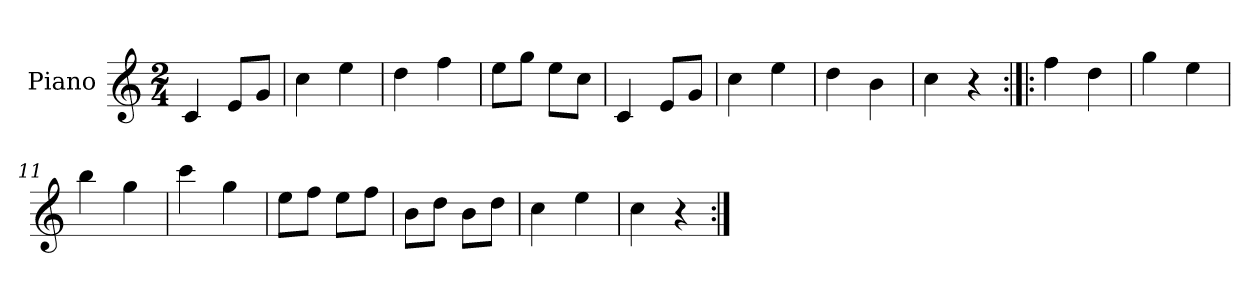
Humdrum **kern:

**kern
*part1
*staff1
*I"Piano
*I'Pno.
*clefG2
*k[]
*M2/4
=1
4c/
8e/L
8g/J
=2
4cc\
4ee\
=3
4dd\
4ff\
=4
8ee\L
8gg\J
8ee\L
8cc\J
=5
4c/
8e/L
8g/J
=6
4cc\
4ee\
=7
4dd\
4b\
=8
4cc\
4r
=9:|!|:
4ff\
4dd\
=10
4gg\
4ee\
=11
4bb\
4gg\
=12
4ccc\
4gg\
=13
8ee\L
8ff\J
8ee\L
8ff\J
=14
8b\L
8dd\J
8b\L
8dd\J
=15
4cc\
4ee\
=16
4cc\
4r
=:|!
*-
